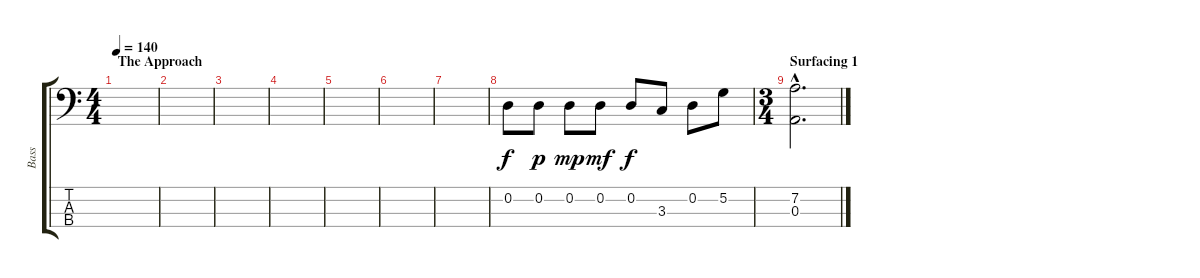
\track ("Bass" "Bass") {instrument electricbasspick}
\staff {score tabs}
\tuning (G2 D2 A1 E1) {hide}
\ts (4 4)
\section ("" "The Approach")
\tempo 140
\clef f4
\ks c
|
|
|
|
|
|
|
0.2.8 0.2.8{dy p} 0.2.8{dy mp} 0.2.8{dy mf} 0.2.8{dy f} 3.3.8 0.2.8 5.2.8 |
\ts (3 4)
\section ("" "Surfacing 1")
(7.2{hac} 0.3{hac}).2{d}
